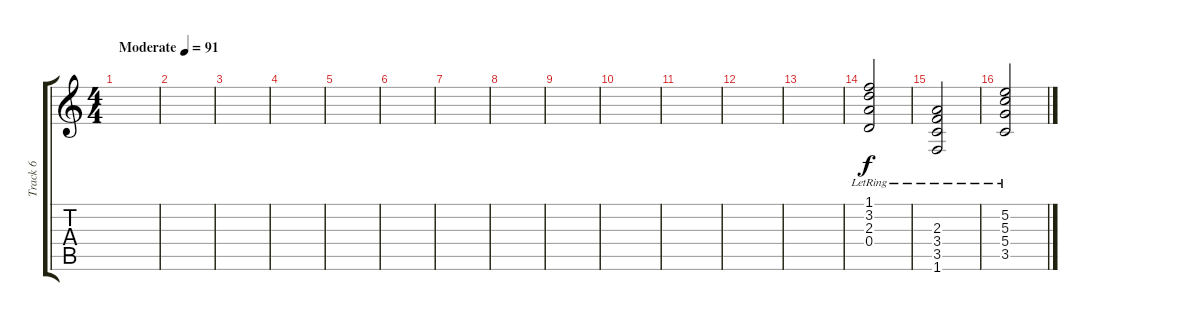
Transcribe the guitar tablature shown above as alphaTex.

\track ("Track 6" "Track 6") {instrument distortionguitar}
\staff {score tabs}
\tuning (E4 B3 G3 D3 A2 E2) {hide}
\ts (4 4)
\tempo (91 "Moderate")
\clef g2
\ks c
|
|
|
|
|
|
|
|
|
|
|
|
|
(1.1 3.2 2.3 0.4{lr}).2 |
(2.3{lr} 3.4 3.5 1.6).2 |
(5.2 5.3 5.4 3.5{lr}).2
